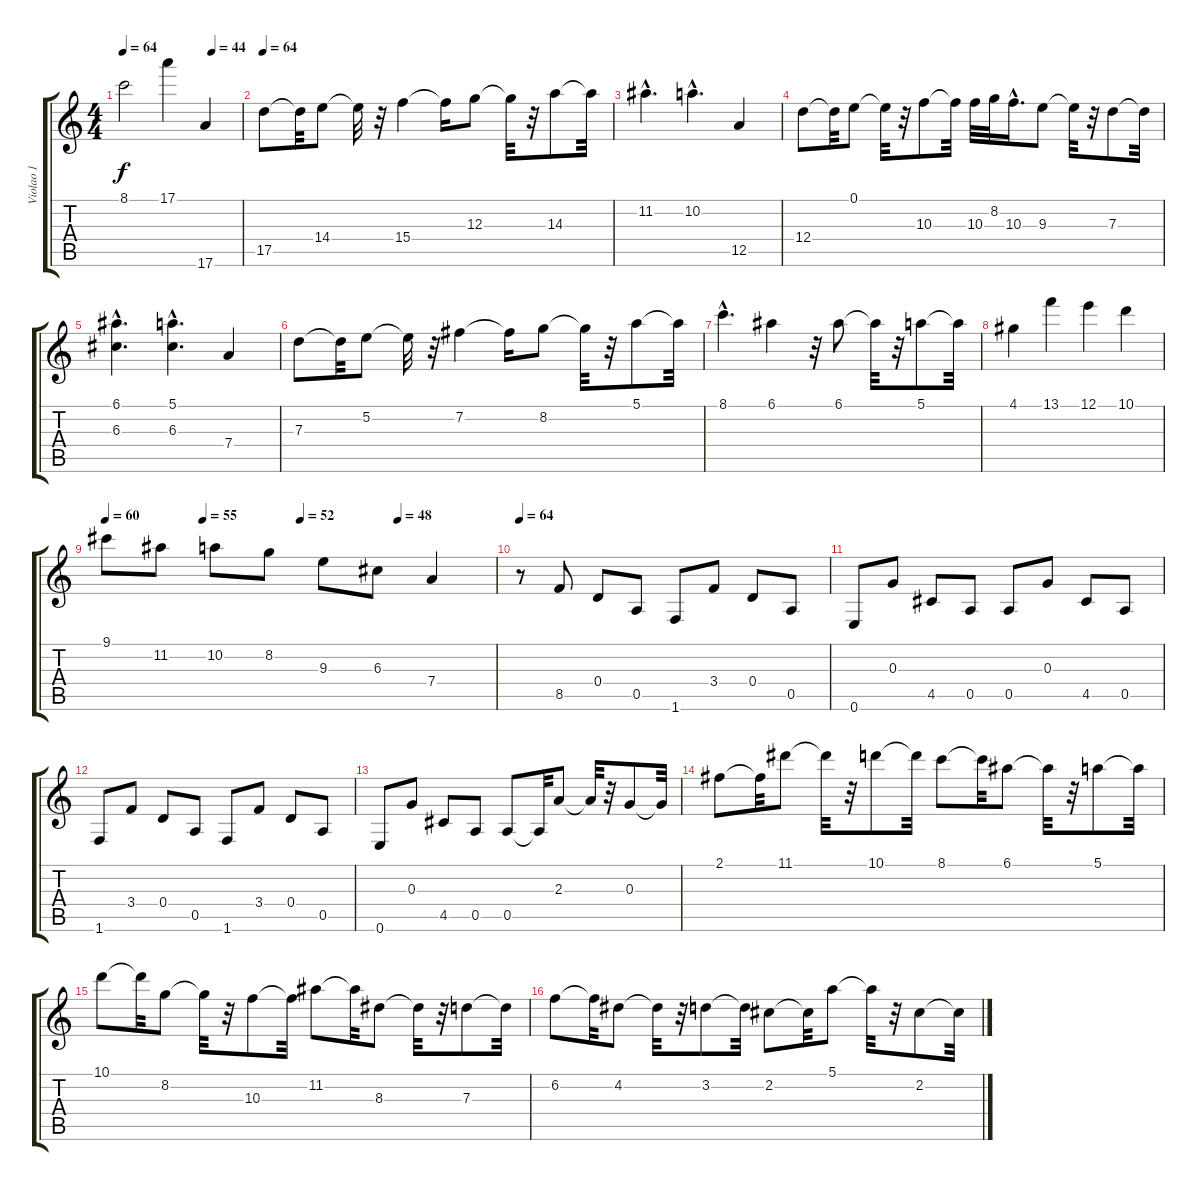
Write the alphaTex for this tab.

\track ("Violao 1" "Violao 1") {instrument acousticguitarnylon}
\staff {score tabs}
\tuning (E4 B3 G3 D3 A2 E2) {hide}
\ts (4 4)
\tempo 64
\tempo (44 0.75)
\clef g2
\ks c
8.1.2{dy f} 17.1.4 17.6.4 |
\tempo 64
17.5.8 17.5{t}.32 14.4.8 14.4{t}.32 r.32 15.4.4 15.4{t}.16 12.3.8 12.3{t}.32 r.32 14.3.8 14.3{t}.32 |
11.2{hac}.4{d} 10.2{hac}.4{d} 12.5.4 |
12.4.8 12.4{t}.32 0.1.8 0.1{t}.32 r.32 10.3.8 10.3{t}.32 10.3.32 8.2.32 10.3{hac}.16{d} 9.3.8 9.3{t}.32 r.32 7.3.8 7.3{t}.32 |
(6.1{hac} 6.3{hac}).4{d} (5.1{hac} 6.3{hac}).4{d} 7.4.4 |
7.3.8 7.3{t}.32 5.2.8 5.2{t}.32 r.32 7.2.4 7.2{t}.16 8.2.8 8.2{t}.32 r.32 5.1.8 5.1{t}.32 |
8.1{hac}.4{d} 6.1.4 r.32 6.1.8 6.1{t}.32 r.32 5.1.8 5.1{t}.32 |
4.1.4 13.1.4 12.1.4 10.1.4 |
\tempo 60
\tempo (55 0.25)
\tempo (52 0.5)
\tempo (48 0.75)
9.1.8 11.2.8 10.2.8 8.2.8 9.3.8 6.3.8 7.4.4 |
\tempo 64
r.8 8.5.8 0.4.8 0.5.8 1.6.8 3.4.8 0.4.8 0.5.8 |
0.6.8 0.3.8 4.5.8 0.5.8 0.5.8 0.3.8 4.5.8 0.5.8 |
1.6.8 3.4.8 0.4.8 0.5.8 1.6.8 3.4.8 0.4.8 0.5.8 |
0.6.8 0.3.8 4.5.8 0.5.8 0.5.8 0.5{t}.32 2.3.8 2.3{t}.32 r.32 0.3.8 0.3{t}.32 |
2.1.8 2.1{t}.32 11.1.8 11.1{t}.32 r.32 10.1.8 10.1{t}.32 8.1.8 8.1{t}.32 6.1.8 6.1{t}.32 r.32 5.1.8 5.1{t}.32 |
10.1.8 10.1{t}.32 8.2.8 8.2{t}.32 r.32 10.3.8 10.3{t}.32 11.2.8 11.2{t}.32 8.3.8 8.3{t}.32 r.32 7.3.8 7.3{t}.32 |
6.2.8 6.2{t}.32 4.2.8 4.2{t}.32 r.32 3.2.8 3.2{t}.32 2.2.8 2.2{t}.32 5.1.8 5.1{t}.32 r.32 2.2.8 2.2{t}.32
